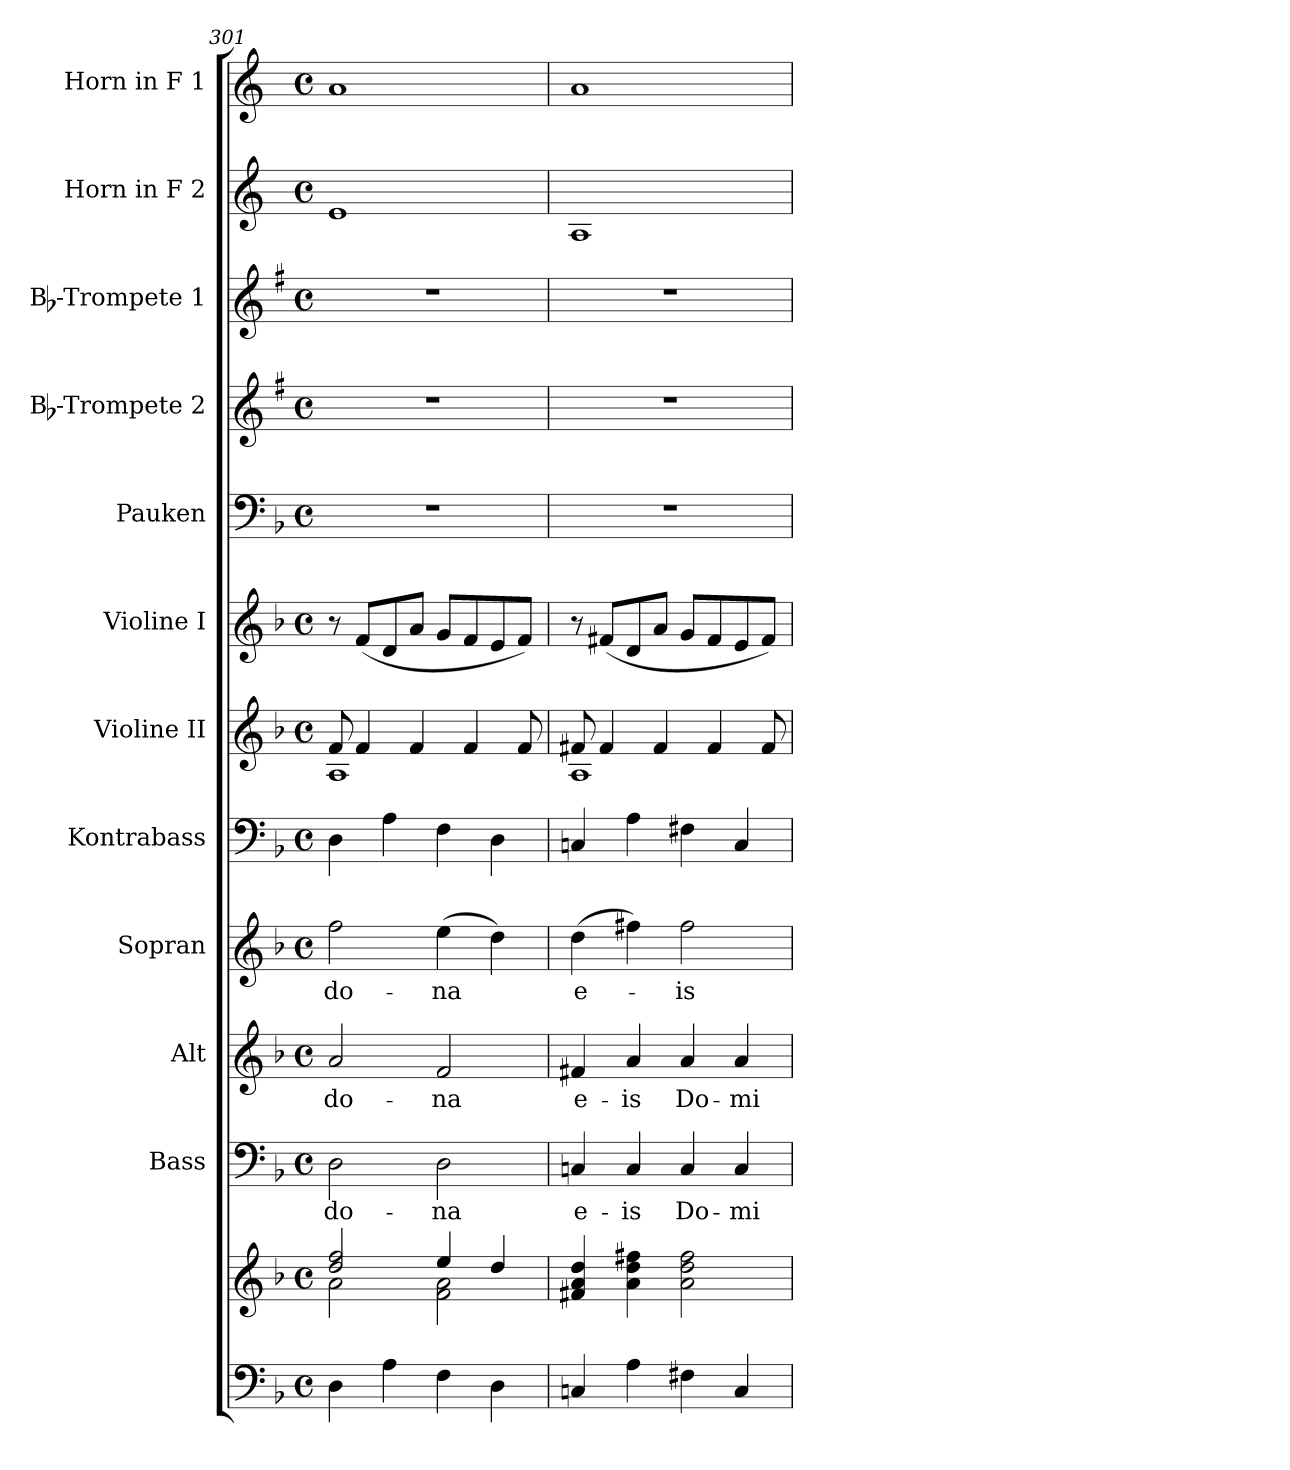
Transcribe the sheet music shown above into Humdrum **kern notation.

**kern	**kern	**kern	**text	**kern	**text	**kern	**text	**kern	**kern	**kern	**kern	**kern	**kern	**kern	**kern
*part12	*part12	*part11	*part11	*part10	*part10	*part9	*part9	*part8	*part7	*part6	*part5	*part4	*part3	*part2	*part1
*staff13	*staff12	*staff11	*staff11	*staff10	*staff10	*staff9	*staff9	*staff8	*staff7	*staff6	*staff5	*staff4	*staff3	*staff2	*staff1
*	*	*I"Bass	*	*I"Alt	*	*I"Sopran	*	*I"Kontrabass	*I"Violine II	*I"Violine I	*I"Pauken	*I"Bb-Trompete 2	*I"Bb-Trompete 1	*I"Horn in F 2	*I"Horn in F 1
*	*	*I'B.	*	*I'A.	*	*I'S.	*	*I'Kb.	*I'Vl. II	*I'Vl. I	*I'Pk.	*I'Bb Trp. 2	*I'Bb Trp. 1	*	*
*clefF4	*clefG2	*clefF4	*	*clefG2	*	*clefG2	*	*clefF4	*clefG2	*clefG2	*clefF4	*clefG2	*clefG2	*clefG2	*clefG2
*	*	*	*	*	*	*	*	*ITrd7c12	*	*	*	*ITrd1c2	*ITrd1c2	*ITrd4c7	*ITrd4c7
*k[b-]	*k[b-]	*k[b-]	*	*k[b-]	*	*k[b-]	*	*k[b-]	*k[b-]	*k[b-]	*k[b-]	*k[b-]	*k[b-]	*k[b-]	*k[b-]
*F:	*F:	*F:	*	*F:	*	*F:	*	*F:	*F:	*F:	*F:	*F:	*F:	*F:	*F:
*M4/4	*M4/4	*M4/4	*	*M4/4	*	*M4/4	*	*M4/4	*M4/4	*M4/4	*M4/4	*M4/4	*M4/4	*M4/4	*M4/4
*met(c)	*met(c)	*met(c)	*	*met(c)	*	*met(c)	*	*met(c)	*met(c)	*met(c)	*met(c)	*met(c)	*met(c)	*met(c)	*met(c)
=301	=301	=301	=301	=301	=301	=301	=301	=301	=301	=301	=301	=301	=301	=301	=301
*	*^	*	*	*	*	*	*	*	*	*	*	*	*	*	*
!	!	!	!	!LO:LY:b	!	!LO:LY:b	!	!LO:LY:b	!	!	!	!	!	!	!	!
*	*	*	*	*	*	*	*	*	*	*^	*	*	*	*	*	*
4D\	2dd/ 2ff/	2a\	2D\	do-	2a/	do-	2ff\	do-	4DD\	8f/	1A	8r	1r	1r	1r	1A	1d
.	.	.	.	.	.	.	.	.	.	4f/	.	(<8f/L	.	.	.	.	.
4A\	.	.	.	.	.	.	.	.	4AA\	.	.	8d/	.	.	.	.	.
.	.	.	.	.	.	.	.	.	.	4f/	.	8a/J	.	.	.	.	.
!	!	!	!	!LO:LY:b	!	!LO:LY:b	!	!LO:LY:b	!	!	!	!	!	!	!	!	!
4F\	4ee/	2f\ 2a\	2D\	-na	2f/	-na	(>4ee\	-na	4FF\	.	.	8g/L	.	.	.	.	.
.	.	.	.	.	.	.	.	.	.	4f/	.	8f/	.	.	.	.	.
4D\	4dd/	.	.	.	.	.	4dd\)	.	4DD\	.	.	8e/	.	.	.	.	.
.	.	.	.	.	.	.	.	.	.	8f/	.	8f/J)	.	.	.	.	.
*	*v	*v	*	*	*	*	*	*	*	*	*	*	*	*	*	*	*
=302	=302	=302	=302	=302	=302	=302	=302	=302	=302	=302	=302	=302	=302	=302	=302	=302
!	!	!	!LO:LY:b	!	!LO:LY:b	!	!LO:LY:b	!	!	!	!	!	!	!	!	!
4Cn/	4f#X/ 4a/ 4dd/	4Cn/	e-	4f#X/	e-	(>4dd\	e-	4CCn/	8f#X/	1A	8r	1r	1r	1r	1D	1d
.	.	.	.	.	.	.	.	.	4f#/	.	(<8f#X/L	.	.	.	.	.
!	!	!	!LO:LY:b	!	!LO:LY:b	!	!	!	!	!	!	!	!	!	!	!
4A\	4a\ 4dd\ 4ff#X\	4C/	-is	4a/	-is	4ff#X\)	.	4AA\	.	.	8d/	.	.	.	.	.
.	.	.	.	.	.	.	.	.	4f#/	.	8a/J	.	.	.	.	.
!	!	!	!LO:LY:b	!	!LO:LY:b	!	!LO:LY:b	!	!	!	!	!	!	!	!	!
4F#X\	2a\ 2dd\ 2ff#\	4C/	Do-	4a/	Do-	2ff#\	-is	4FF#X\	.	.	8g/L	.	.	.	.	.
.	.	.	.	.	.	.	.	.	4f#/	.	8f#/	.	.	.	.	.
!	!	!	!LO:LY:b	!	!LO:LY:b	!	!	!	!	!	!	!	!	!	!	!
4C/	.	4C/	-mi-	4a/	-mi-	.	.	4CC/	.	.	8e/	.	.	.	.	.
.	.	.	.	.	.	.	.	.	8f#/	.	8f#/J)	.	.	.	.	.
*	*	*	*	*	*	*	*	*	*v	*v	*	*	*	*	*	*
=	=	=	=	=	=	=	=	=	=	=	=	=	=	=	=
*-	*-	*-	*-	*-	*-	*-	*-	*-	*-	*-	*-	*-	*-	*-	*-
